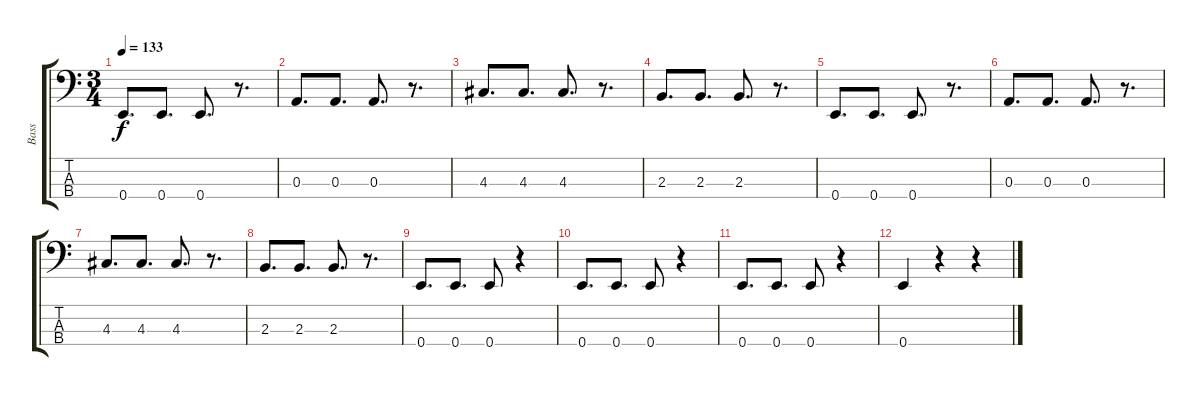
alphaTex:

\track ("Bass" "Bass") {instrument electricbasspick}
\staff {score tabs}
\tuning (G2 D2 A1 E1) {hide}
\ts (3 4)
\tempo 133
\clef f4
\ks c
0.4.8{d dy f} 0.4.8{d} 0.4.8{d} r.8{d} |
0.3.8{d} 0.3.8{d} 0.3.8{d} r.8{d} |
4.3.8{d} 4.3.8{d} 4.3.8{d} r.8{d} |
2.3.8{d} 2.3.8{d} 2.3.8{d} r.8{d} |
0.4.8{d} 0.4.8{d} 0.4.8{d} r.8{d} |
0.3.8{d} 0.3.8{d} 0.3.8{d} r.8{d} |
4.3.8{d} 4.3.8{d} 4.3.8{d} r.8{d} |
2.3.8{d} 2.3.8{d} 2.3.8{d} r.8{d} |
0.4.8{d} 0.4.8{d} 0.4.8 r.4 |
0.4.8{d} 0.4.8{d} 0.4.8 r.4 |
0.4.8{d} 0.4.8{d} 0.4.8 r.4 |
0.4.4 r.4 r.4
